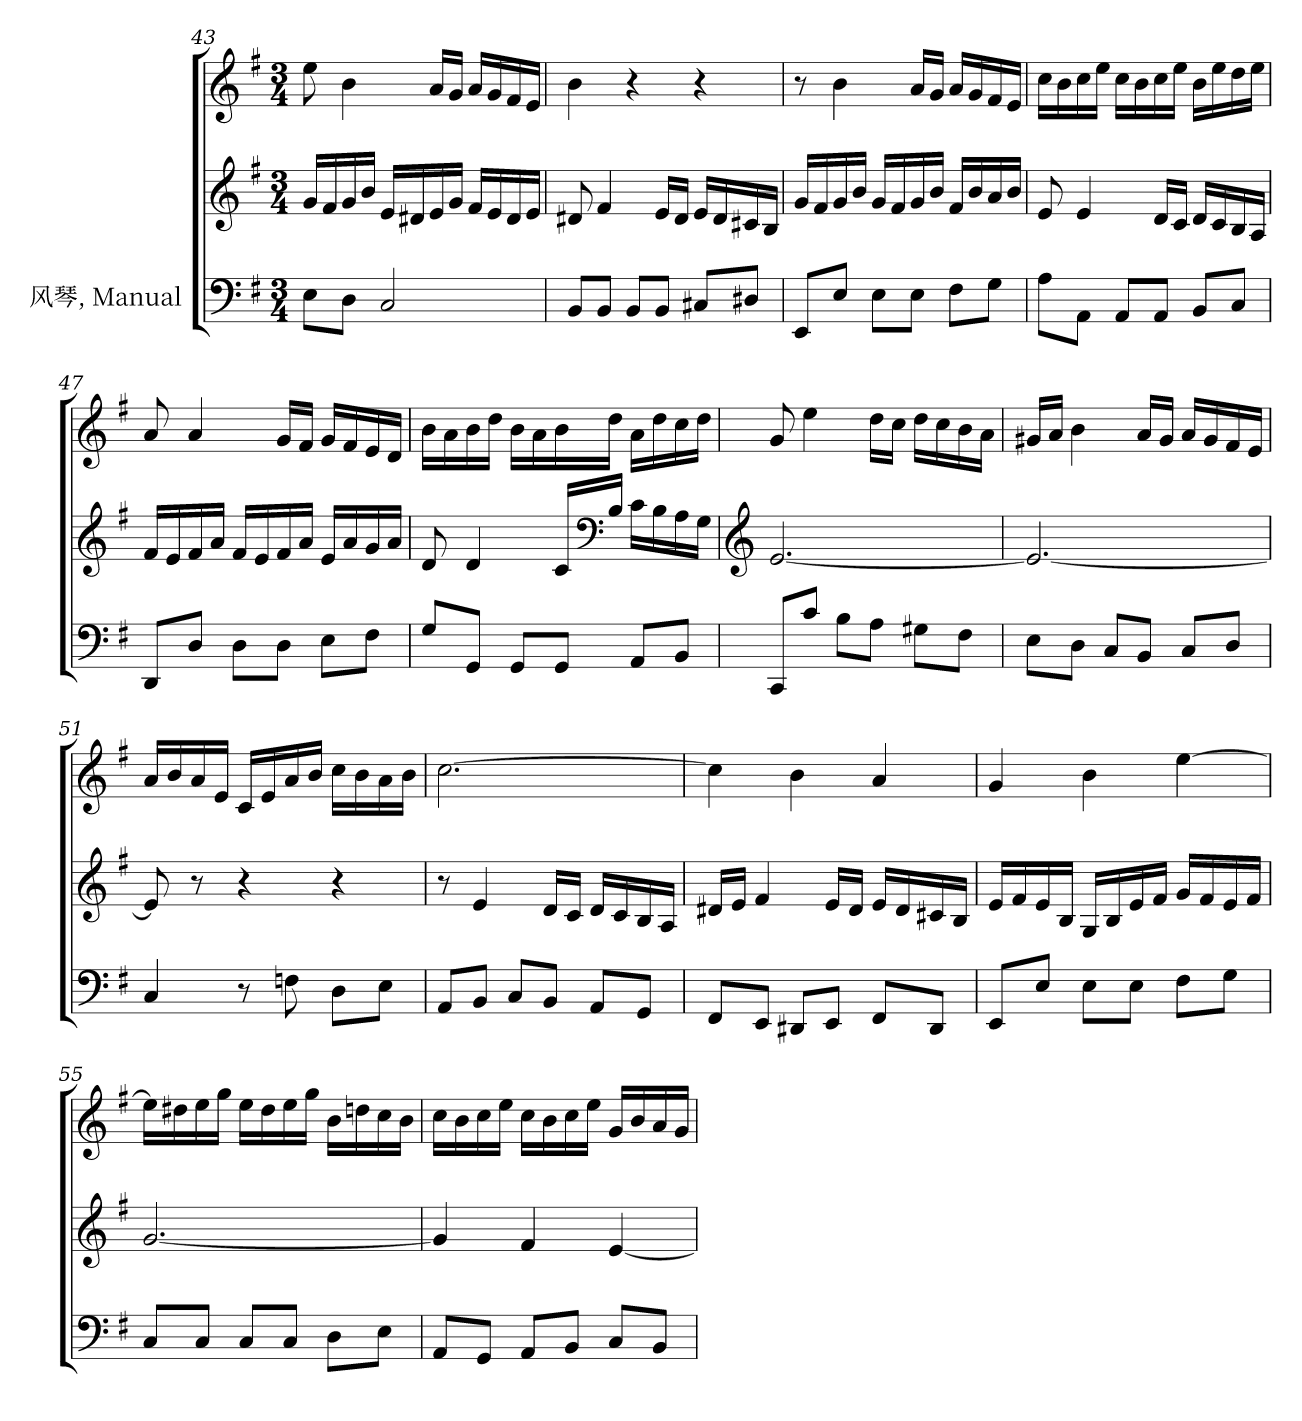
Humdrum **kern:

**kern	**kern	**kern
*part1	*part1	*part1
*staff3	*staff2	*staff1
*I"风琴, Manual	*	*
*clefF4	*clefG2	*clefG2
*k[f#]	*k[f#]	*k[f#]
*M3/4	*M3/4	*M3/4
=43	=43	=43
8E\L	16g/LL	8ee\
.	16f#/	.
8D\J	16g/	4b\
.	16b/JJ	.
2C/	16e/LL	.
.	16d#X/	.
.	16e/	16a/LL
.	16g/JJ	16g/JJ
.	16f#/LL	16a/LL
.	16e/	16g/
.	16d#/	16f#/
.	16e/JJ	16e/JJ
!!LO:LB:g=z
=44	=44	=44
8BB/L	8d#X/	4b\
8BB/J	4f#/	.
8BB/L	.	4r
8BB/J	16e/LL	.
.	16d#/JJ	.
8C#X/L	16e/LL	4r
.	16d#/	.
8D#X/J	16c#X/	.
.	16B/JJ	.
=45	=45	=45
8EE/L	16g/LL	8r
.	16f#/	.
8E/J	16g/	4b\
.	16b/JJ	.
8E\L	16g/LL	.
.	16f#/	.
8E\J	16g/	16a/LL
.	16b/JJ	16g/JJ
8F#\L	16f#/LL	16a/LL
.	16b/	16g/
8G\J	16a/	16f#/
.	16b/JJ	16e/JJ
=46	=46	=46
8A\L	8e/	16cc\LL
.	.	16b\
8AA\J	4e/	16cc\
.	.	16ee\JJ
8AA/L	.	16cc\LL
.	.	16b\
8AA/J	16d/LL	16cc\
.	16c/JJ	16ee\JJ
8BB/L	16d/LL	16b\LL
.	16c/	16ee\
8C/J	16B/	16dd\
.	16A/JJ	16ee\JJ
!!LO:PB:g=z
=47	=47	=47
8DD/L	16f#/LL	8a/
.	16e/	.
8D/J	16f#/	4a/
.	16a/JJ	.
8D\L	16f#/LL	.
.	16e/	.
8D\J	16f#/	16g/LL
.	16a/JJ	16f#/JJ
8E\L	16e/LL	16g/LL
.	16a/	16f#/
8F#\J	16g/	16e/
.	16a/JJ	16d/JJ
=48	=48	=48
8G/L	8d/	16b\LL
.	.	16a\
8GG/J	4d/	16b\
.	.	16dd\JJ
8GG/L	.	16b\LL
.	.	16a\
8GG/J	16c/LL	16b\
*	*clefF4	*
.	16B/JJ	16dd\JJ
8AA/L	16c\LL	16a\LL
.	16B\	16dd\
8BB/J	16A\	16cc\
.	16G\JJ	16dd\JJ
=49	=49	=49
*	*clefG2	*
8CC/L	[2.e/	8g/
8c/J	.	4ee\
8B\L	.	.
8A\J	.	16dd\LL
.	.	16cc\JJ
8G#X\L	.	16dd\LL
.	.	16cc\
8F#\J	.	16b\
.	.	16a\JJ
!!LO:LB:g=z
=50	=50	=50
8E\L	2.e/_	16g#X/LL
.	.	16a/JJ
8D\J	.	4b\
8C/L	.	.
8BB/J	.	16a/LL
.	.	16g#/JJ
8C/L	.	16a/LL
.	.	16g#/
8D/J	.	16f#/
.	.	16e/JJ
=51	=51	=51
4C/	8e/]	16a/LL
.	.	16b/
.	8r	16a/
.	.	16e/JJ
8r	4r	16c/LL
.	.	16e/
8Fn\	.	16a/
.	.	16b/JJ
8D\L	4r	16cc\LL
.	.	16b\
8E\J	.	16a\
.	.	16b\JJ
=52	=52	=52
8AA/L	8r	[2.cc\
8BB/J	4e/	.
8C/L	.	.
8BB/J	16d/LL	.
.	16c/JJ	.
8AA/L	16d/LL	.
.	16c/	.
8GG/J	16B/	.
.	16A/JJ	.
!!LO:LB:g=z
=53	=53	=53
8FF#/L	16d#X/LL	4cc\]
.	16e/JJ	.
8EE/J	4f#/	.
8DD#X/L	.	4b\
8EE/J	16e/LL	.
.	16d#/JJ	.
8FF#/L	16e/LL	4a/
.	16d#/	.
8DD#/J	16c#X/	.
.	16B/JJ	.
=54	=54	=54
8EE/L	16e/LL	4g/
.	16f#/	.
8E/J	16e/	.
.	16B/JJ	.
8E\L	16G/LL	4b\
.	16B/	.
8E\J	16e/	.
.	16f#/JJ	.
8F#\L	16g/LL	[4ee\
.	16f#/	.
8G\J	16e/	.
.	16f#/JJ	.
=55	=55	=55
8C/L	[2.g/	16ee\LL]
.	.	16dd#X\
8C/J	.	16ee\
.	.	16gg\JJ
8C/L	.	16ee\LL
.	.	16dd#\
8C/J	.	16ee\
.	.	16gg\JJ
8D\L	.	16b\LL
.	.	16ddn\
8E\J	.	16cc\
.	.	16b\JJ
!!LO:LB:g=z
=56	=56	=56
8AA/L	4g/]	16cc\LL
.	.	16b\
8GG/J	.	16cc\
.	.	16ee\JJ
8AA/L	4f#/	16cc\LL
.	.	16b\
8BB/J	.	16cc\
.	.	16ee\JJ
8C/L	[4e/	16g/LL
.	.	16b/
8BB/J	.	16a/
.	.	16g/JJ
=	=	=
*-	*-	*-
